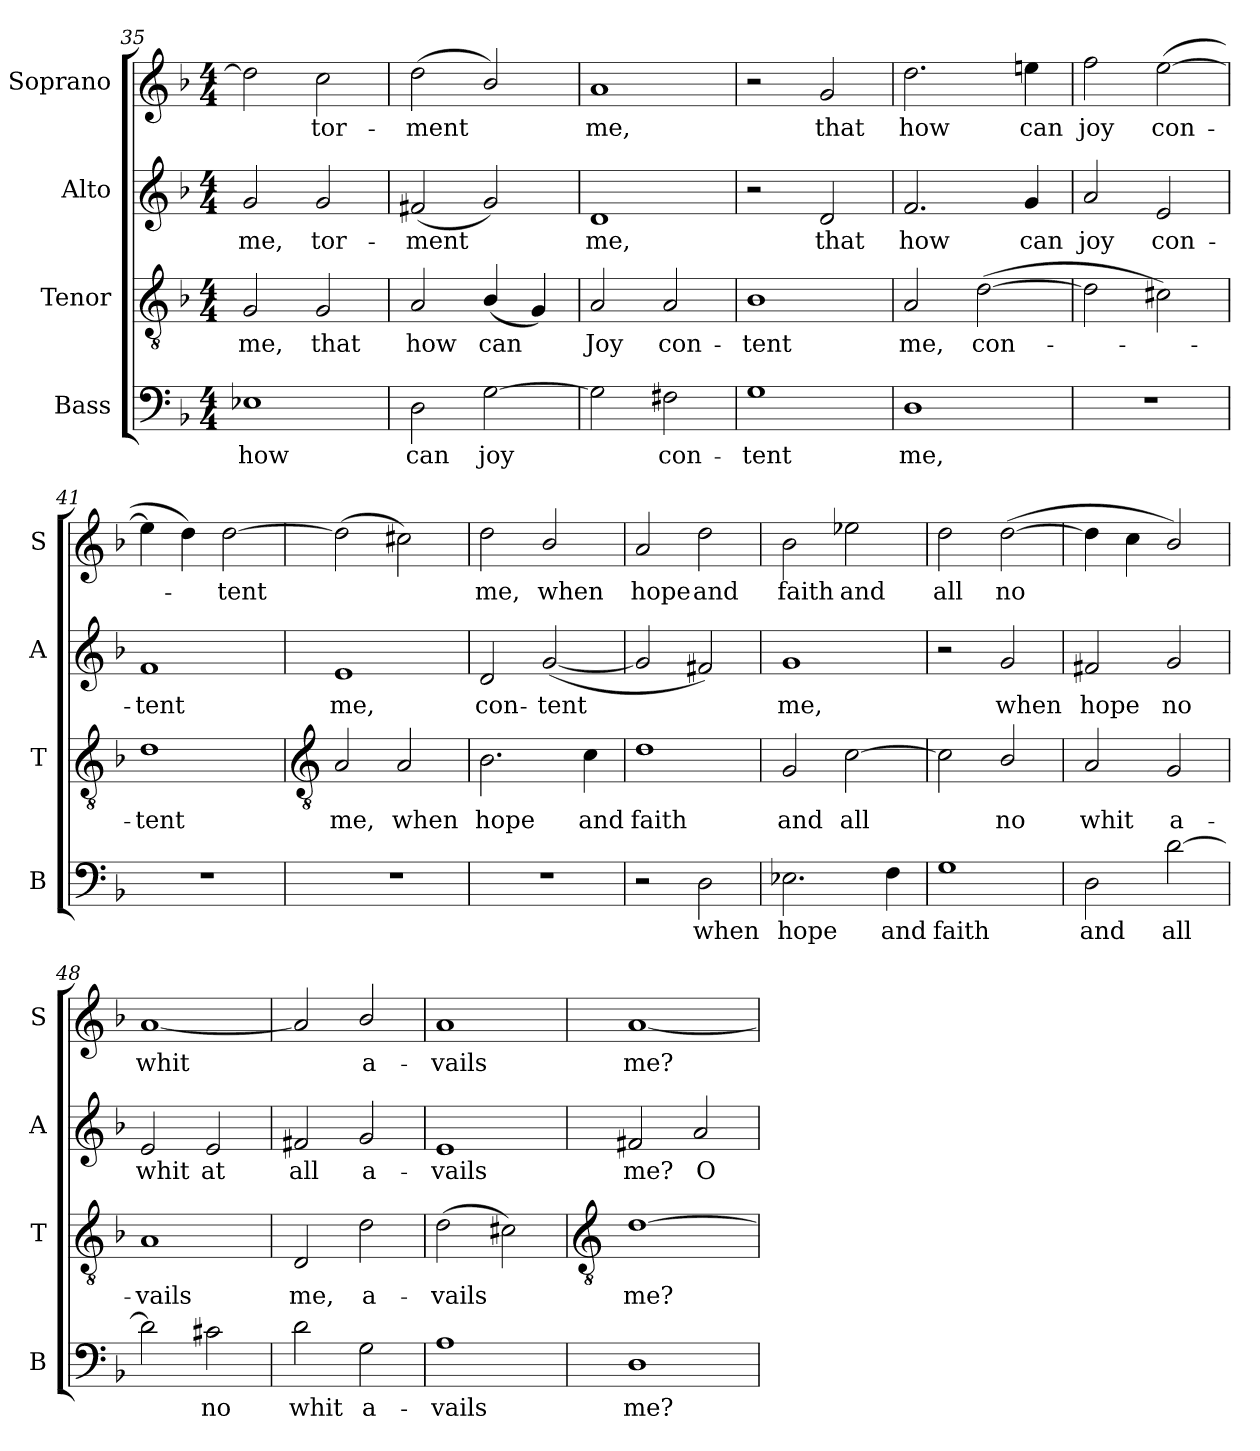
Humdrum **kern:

**kern	**text	**kern	**text	**kern	**text	**kern	**text
*part4	*part4	*part3	*part3	*part2	*part2	*part1	*part1
*staff4	*staff4	*staff3	*staff3	*staff2	*staff2	*staff1	*staff1
*I"Bass	*	*I"Tenor	*	*I"Alto	*	*I"Soprano	*
*I'B	*	*I'T	*	*I'A	*	*I'S	*
*clefF4	*	*clefGv2	*	*clefG2	*	*clefG2	*
*k[b-]	*	*k[b-]	*	*k[b-]	*	*k[b-]	*
*F:	*	*F:	*	*F:	*	*F:	*
*M4/4	*	*M4/4	*	*M4/4	*	*M4/4	*
=35	=35	=35	=35	=35	=35	=35	=35
!	!LO:LY:b	!	!LO:LY:b	!	!LO:LY:b	!	!
1E-X	how	2G	me,	2g	me,	2dd]	.
!	!	!	!LO:LY:b	!	!LO:LY:b	!	!LO:LY:b
.	.	2G	that	2g	tor-	2cc	tor-
=36	=36	=36	=36	=36	=36	=36	=36
!	!LO:LY:b	!	!LO:LY:b	!	!LO:LY:b	!	!LO:LY:b
2D	can	2A	how	(<2f#X	-ment	(<2dd	-ment
!	!LO:LY:b	!	!LO:LY:b	!	!	!	!
[2G	joy	(<4B-/	can	2g)	.	2b-/)	.
.	.	4G)	.	.	.	.	.
=37	=37	=37	=37	=37	=37	=37	=37
!	!	!	!LO:LY:b	!	!LO:LY:b	!	!LO:LY:b
2G]	.	2A	Joy	1d	me,	1a	me,
!	!LO:LY:b	!	!LO:LY:b	!	!	!	!
2F#X	con-	2A	con-	.	.	.	.
=38	=38	=38	=38	=38	=38	=38	=38
!	!LO:LY:b	!	!LO:LY:b	!	!	!	!
1G	-tent	1B-	-tent	2r	.	2r	.
!	!	!	!	!	!LO:LY:b	!	!LO:LY:b
.	.	.	.	2d	that	2g	that
=39	=39	=39	=39	=39	=39	=39	=39
!	!LO:LY:b	!	!LO:LY:b	!	!LO:LY:b	!	!LO:LY:b
1D	me,	2A	me,	2.f	how	2.dd	how
!	!	!	!LO:LY:b	!	!	!	!
.	.	(>[2d	con-	.	.	.	.
!	!	!	!	!	!LO:LY:b	!	!LO:LY:b
.	.	.	.	4g	can	4een	can
=40	=40	=40	=40	=40	=40	=40	=40
!	!	!	!	!	!LO:LY:b	!	!LO:LY:b
1r	.	2d]	.	2a	joy	2ff	joy
!	!	!	!	!	!LO:LY:b	!	!LO:LY:b
.	.	2c#X)	.	2e	con-	(>[2ee	con-
=41	=41	=41	=41	=41	=41	=41	=41
!	!	!	!LO:LY:b	!	!LO:LY:b	!	!
1r	.	1d	tent	1f	-tent	4ee]	.
.	.	.	.	.	.	4dd)	.
!	!	!	!	!	!	!	!LO:LY:b
.	.	.	.	.	.	[2dd	tent
!!LO:LB:g=z
=42	=42	=42	=42	=42	=42	=42	=42
*	*	*clefGv2	*	*	*	*	*
!	!	!	!LO:LY:b	!	!LO:LY:b	!	!
1r	.	2A	me,	1e	me,	(>2dd]	.
!	!	!	!LO:LY:b	!	!	!	!
.	.	2A	when	.	.	2cc#X)	.
=43	=43	=43	=43	=43	=43	=43	=43
!	!	!	!LO:LY:b	!	!LO:LY:b	!	!LO:LY:b
1r	.	2.B-	hope	2d	con-	2dd	me,
!	!	!	!	!	!LO:LY:b	!	!LO:LY:b
.	.	.	.	(<[2g	-tent	2b-/	when
!	!	!	!LO:LY:b	!	!	!	!
.	.	4c	and	.	.	.	.
=44	=44	=44	=44	=44	=44	=44	=44
!	!	!	!LO:LY:b	!	!	!	!LO:LY:b
2r	.	1d	faith	2g]	.	2a	hope
!	!LO:LY:b	!	!	!	!	!	!LO:LY:b
2D	when	.	.	2f#X)	.	2dd	and
=45	=45	=45	=45	=45	=45	=45	=45
!	!LO:LY:b	!	!LO:LY:b	!	!LO:LY:b	!	!LO:LY:b
2.E-X	hope	2G	and	1g	me,	2b-	faith
!	!	!	!LO:LY:b	!	!	!	!LO:LY:b
.	.	[2c	all	.	.	2ee-X	and
!	!LO:LY:b	!	!	!	!	!	!
4F	and	.	.	.	.	.	.
=46	=46	=46	=46	=46	=46	=46	=46
!	!LO:LY:b	!	!	!	!	!	!LO:LY:b
1G	faith	2c]	.	2r	.	2dd	all
!	!	!	!LO:LY:b	!	!LO:LY:b	!	!LO:LY:b
.	.	2B-/	no	2g	when	(>[2dd	no
=47	=47	=47	=47	=47	=47	=47	=47
!	!LO:LY:b	!	!LO:LY:b	!	!LO:LY:b	!	!
2D	and	2A	whit	2f#X	hope	4dd]	.
.	.	.	.	.	.	4cc	.
!	!LO:LY:b	!	!LO:LY:b	!	!LO:LY:b	!	!
[2d	all	2G	a-	2g	no	2b-/)	.
=48	=48	=48	=48	=48	=48	=48	=48
!	!	!	!LO:LY:b	!	!LO:LY:b	!	!LO:LY:b
2d]	.	1A	-vails	2e	whit	[1a	whit
!	!LO:LY:b	!	!	!	!LO:LY:b	!	!
2c#X	no	.	.	2e	at	.	.
=49	=49	=49	=49	=49	=49	=49	=49
!	!LO:LY:b	!	!LO:LY:b	!	!LO:LY:b	!	!
2d	whit	2D	me,	2f#X	all	2a]	.
!	!LO:LY:b	!	!LO:LY:b	!	!LO:LY:b	!	!LO:LY:b
2G	a-	2d	a-	2g	a-	2b-/	a-
=50	=50	=50	=50	=50	=50	=50	=50
!	!LO:LY:b	!	!LO:LY:b	!	!LO:LY:b	!	!LO:LY:b
1A	-vails	(>2d	-vails	1e	-vails	1a	-vails
.	.	2c#X)	.	.	.	.	.
!!LO:LB:g=z
=51	=51	=51	=51	=51	=51	=51	=51
*	*	*clefGv2	*	*	*	*	*
!	!LO:LY:b	!	!LO:LY:b	!	!LO:LY:b	!	!LO:LY:b
1D	me?	[1d	me?	2f#X	me?	[1a	me?
!	!	!	!	!	!LO:LY:b	!	!
.	.	.	.	2a	O	.	.
=	=	=	=	=	=	=	=
*-	*-	*-	*-	*-	*-	*-	*-
